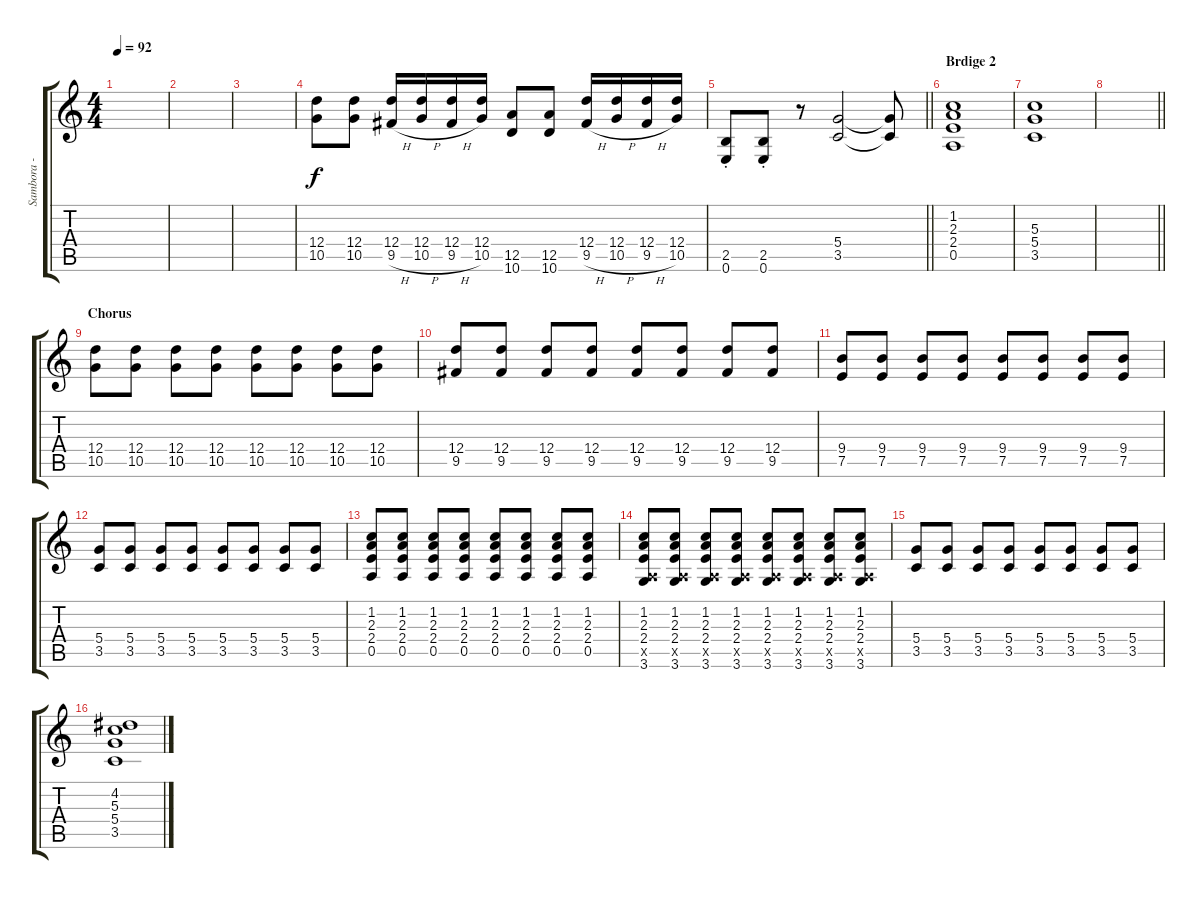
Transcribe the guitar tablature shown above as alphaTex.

\track ("Sambora - Guitar" "Sambora - ") {instrument distortionguitar}
\staff {score tabs}
\tuning (E4 B3 G3 D3 A2 E2) {hide}
\ts (4 4)
\tempo 92
\clef g2
\ks c
|
|
|
(12.4 10.5).8 (12.4 10.5).8 (12.4 9.5{h}).16 (12.4 10.5{h}).16 (12.4 9.5{h}).16 (12.4 10.5).16 (12.5 10.6).8 (12.5 10.6).8 (12.4 9.5{h}).16 (12.4 10.5{h}).16 (12.4 9.5{h}).16 (12.4 10.5).16 |
\barLineRight lightlight
(2.5{st} 0.6{st}).8 (2.5{st} 0.6{st}).8 r.8 (5.4 3.5).2 (5.4{t} 3.5{t}).8 |
\section ("" "Brdige 2")
(1.2 2.3 2.4 0.5).1 |
(5.3 5.4 3.5).1 |
\barLineRight lightlight
|
\section ("" "Chorus")
(12.4 10.5).8 (12.4 10.5).8 (12.4 10.5).8 (12.4 10.5).8 (12.4 10.5).8 (12.4 10.5).8 (12.4 10.5).8 (12.4 10.5).8 |
(12.4 9.5).8 (12.4 9.5).8 (12.4 9.5).8 (12.4 9.5).8 (12.4 9.5).8 (12.4 9.5).8 (12.4 9.5).8 (12.4 9.5).8 |
(9.4 7.5).8 (9.4 7.5).8 (9.4 7.5).8 (9.4 7.5).8 (9.4 7.5).8 (9.4 7.5).8 (9.4 7.5).8 (9.4 7.5).8 |
(5.4 3.5).8 (5.4 3.5).8 (5.4 3.5).8 (5.4 3.5).8 (5.4 3.5).8 (5.4 3.5).8 (5.4 3.5).8 (5.4 3.5).8 |
(1.2 2.3 2.4 0.5).8 (1.2 2.3 2.4 0.5).8 (1.2 2.3 2.4 0.5).8 (1.2 2.3 2.4 0.5).8 (1.2 2.3 2.4 0.5).8 (1.2 2.3 2.4 0.5).8 (1.2 2.3 2.4 0.5).8 (1.2 2.3 2.4 0.5).8 |
(1.2 2.3 2.4 0.5{x} 3.6).8 (1.2 2.3 2.4 0.5{x} 3.6).8 (1.2 2.3 2.4 0.5{x} 3.6).8 (1.2 2.3 2.4 0.5{x} 3.6).8 (1.2 2.3 2.4 0.5{x} 3.6).8 (1.2 2.3 2.4 0.5{x} 3.6).8 (1.2 2.3 2.4 0.5{x} 3.6).8 (1.2 2.3 2.4 0.5{x} 3.6).8 |
(5.4 3.5).8 (5.4 3.5).8 (5.4 3.5).8 (5.4 3.5).8 (5.4 3.5).8 (5.4 3.5).8 (5.4 3.5).8 (5.4 3.5).8 |
(4.2 5.3 5.4 3.5).1
